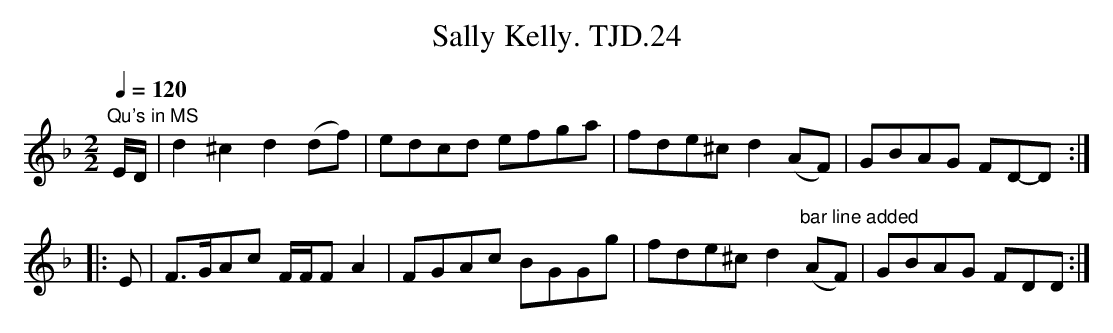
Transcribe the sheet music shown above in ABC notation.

X:1
T:Sally Kelly. TJD.24
M:2/2
L:1/8
Q:1/4=120
K:F major
"Qu's in MS"E/D/|d2^c2d2(df)|edcd efga|fde^cd2(AF)|GBAG FD-D:|!
|:E|F>GAc F/F/FA2|FGAc BGGg|fde^cd2"^bar line added"(AF)|GBAG FDD:|]
